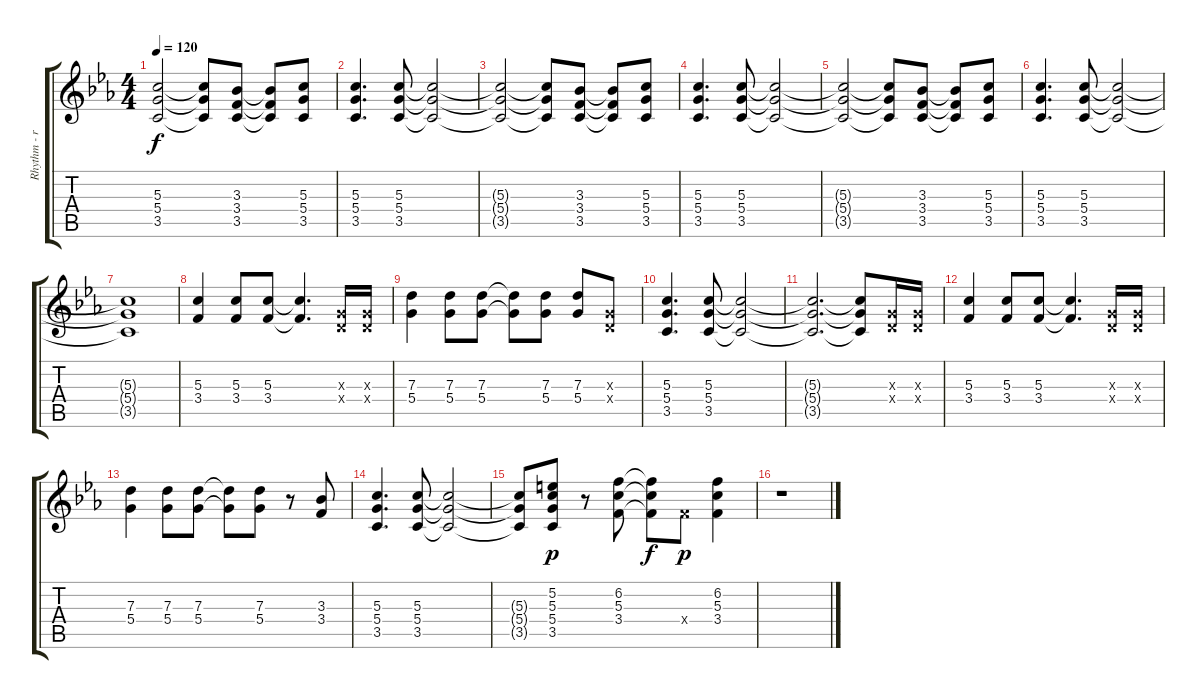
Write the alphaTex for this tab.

\track ("Rhythm - right" "Rhythm - r") {instrument overdrivenguitar}
\staff {score tabs}
\tuning (E4 B3 G3 D3 A2 E2) {hide}
\ts (4 4)
\tempo 120
\clef g2
\ks cminor
(5.3{t} 5.4{t} 3.5{t}).2{dy f} (5.3{t} 5.4{t} 3.5{t}).8 (3.3 3.4 3.5).8 (3.3{t} 3.4{t} 3.5{t}).8 (5.3 5.4 3.5).8 |
(5.3 5.4 3.5).4{d} (5.3 5.4 3.5).8 (5.3{t} 5.4{t} 3.5{t}).2 |
(5.3{t} 5.4{t} 3.5{t}).2 (5.3{t} 5.4{t} 3.5{t}).8 (3.3 3.4 3.5).8 (3.3{t} 3.4{t} 3.5{t}).8 (5.3 5.4 3.5).8 |
(5.3 5.4 3.5).4{d} (5.3 5.4 3.5).8 (5.3{t} 5.4{t} 3.5{t}).2 |
(5.3{t} 5.4{t} 3.5{t}).2 (5.3{t} 5.4{t} 3.5{t}).8 (3.3 3.4 3.5).8 (3.3{t} 3.4{t} 3.5{t}).8 (5.3 5.4 3.5).8 |
(5.3 5.4 3.5).4{d} (5.3 5.4 3.5).8 (5.3{t} 5.4{t} 3.5{t}).2 |
(5.3{t} 5.4{t} 3.5{t}).1 |
(5.3 3.4).4 (5.3 3.4).8 (5.3 3.4).8 (5.3{t} 3.4{t}).4{d} (0.3{x} 0.4{x}).16 (0.3{x} 0.4{x}).16 |
(7.3 5.4).4 (7.3 5.4).8 (7.3 5.4).8 (7.3{t} 5.4{t}).8 (7.3 5.4).8 (7.3 5.4).8 (0.3{x} 0.4{x}).8 |
(5.3 5.4 3.5).4{d} (5.3 5.4 3.5).8 (5.3{t} 5.4{t} 3.5{t}).2 |
(5.3{t} 5.4{t} 3.5{t}).2{d} (5.3{t} 5.4{t} 3.5{t}).8 (0.3{x} 0.4{x}).16 (0.3{x} 0.4{x}).16 |
(5.3 3.4).4 (5.3 3.4).8 (5.3 3.4).8 (5.3{t} 3.4{t}).4{d} (0.3{x} 0.4{x}).16 (0.3{x} 0.4{x}).16 |
(7.3 5.4).4 (7.3 5.4).8 (7.3 5.4).8 (7.3{t} 5.4{t}).8 (7.3 5.4).8 r.8 (3.3 3.4).8 |
(5.3 5.4 3.5).4{d} (5.3 5.4 3.5).8 (5.3{t} 5.4{t} 3.5{t}).2 |
(5.3{t} 5.4{t} 3.5{t}).8 (5.2 5.3 5.4 3.5).8{dy p} r.8 (6.2 5.3 3.4).8 (6.2{t} 5.3{t} 3.4{t}).8{dy f} 3.4{x}.8{dy p} (6.2 5.3 3.4).4 |
r.1
